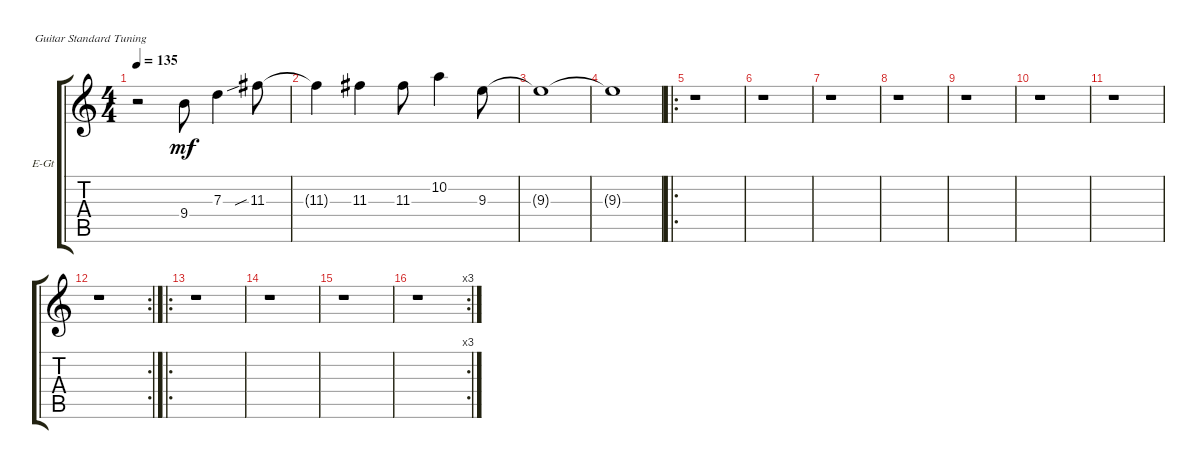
\defaultSystemsLayout 4
\bracketExtendMode groupsimilarinstruments
\firstSystemTrackNameOrientation horizontal
\otherSystemsTrackNameOrientation horizontal
\track ("Lead Guitar" "E-Gt") {instrument distortionguitar}
\staff {score tabs}
\tuning (E4 B3 G3 D3 A2 E2)
\ts (4 4)
\tempo 135
\clef g2
\scale
0.333333
\ks c
r.2{dy mf} 9.4.8 7.3.4 11.3{sib}.8 |
\scale
0.333333 11.3{t}.4 11.3.4 11.3.8 10.2.4 9.3.8 |
9.3{t}.1 |
9.3{t}.1 |
\ro
r.1 |
r.1 |
r.1 |
r.1 |
r.1 |
r.1 |
r.1 |
\rc 2
r.1 |
\ro
r.1 |
r.1 |
r.1 |
\rc 3
r.1
